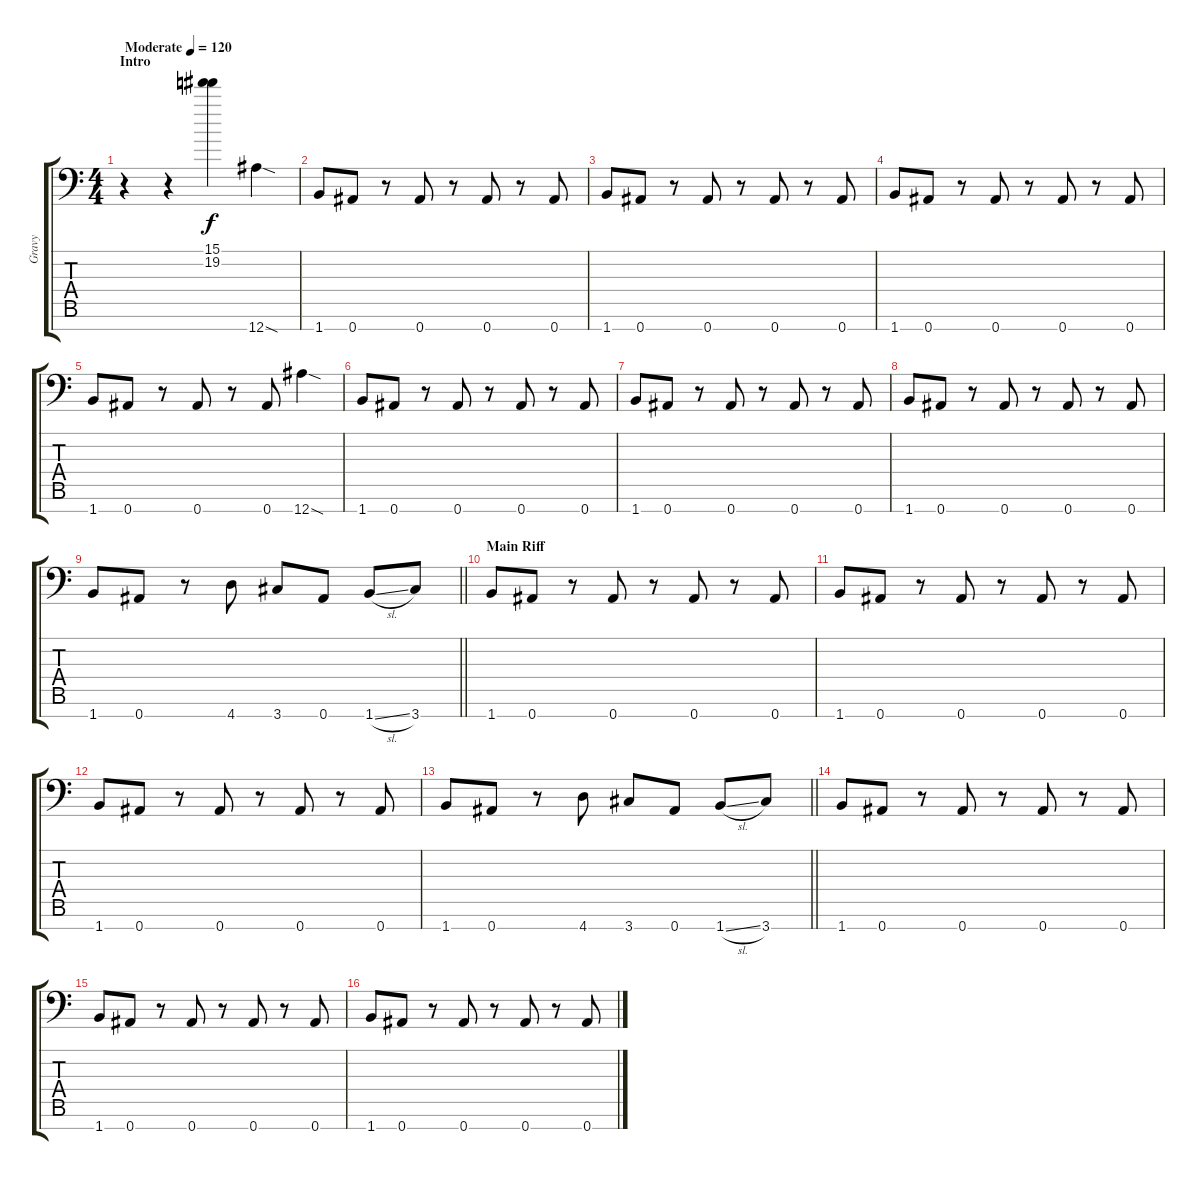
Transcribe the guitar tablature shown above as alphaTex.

\track ("Gravy" "Gravy") {instrument distortionguitar}
\staff {score tabs}
\tuning (Eb4 Bb3 Gb3 Db3 Ab2 Eb2 Bb1) {hide}
\ts (4 4)
\section ("" "Intro")
\tempo (120 "Moderate")
\clef f4
\ks c
r.4{dy f instrument distortionguitar} r.4 (15.1 19.2).4 12.7{sod}.4 |
1.7.8 0.7.8 r.8 0.7.8 r.8 0.7.8 r.8 0.7.8 |
1.7.8 0.7.8 r.8 0.7.8 r.8 0.7.8 r.8 0.7.8 |
1.7.8 0.7.8 r.8 0.7.8 r.8 0.7.8 r.8 0.7.8 |
1.7.8 0.7.8 r.8 0.7.8 r.8 0.7.8 12.7{sod}.4 |
1.7.8 0.7.8 r.8 0.7.8 r.8 0.7.8 r.8 0.7.8 |
1.7.8 0.7.8 r.8 0.7.8 r.8 0.7.8 r.8 0.7.8 |
1.7.8 0.7.8 r.8 0.7.8 r.8 0.7.8 r.8 0.7.8 |
\barLineRight lightlight
1.7.8 0.7.8 r.8 4.7.8 3.7.8 0.7.8 1.7{sl}.8 3.7.8 |
\section ("" "Main Riff")
1.7.8 0.7.8 r.8 0.7.8 r.8 0.7.8 r.8 0.7.8 |
1.7.8 0.7.8 r.8 0.7.8 r.8 0.7.8 r.8 0.7.8 |
1.7.8 0.7.8 r.8 0.7.8 r.8 0.7.8 r.8 0.7.8 |
\barLineRight lightlight
1.7.8 0.7.8 r.8 4.7.8 3.7.8 0.7.8 1.7{sl}.8 3.7.8 |
1.7.8 0.7.8 r.8 0.7.8 r.8 0.7.8 r.8 0.7.8 |
1.7.8 0.7.8 r.8 0.7.8 r.8 0.7.8 r.8 0.7.8 |
1.7.8 0.7.8 r.8 0.7.8 r.8 0.7.8 r.8 0.7.8
